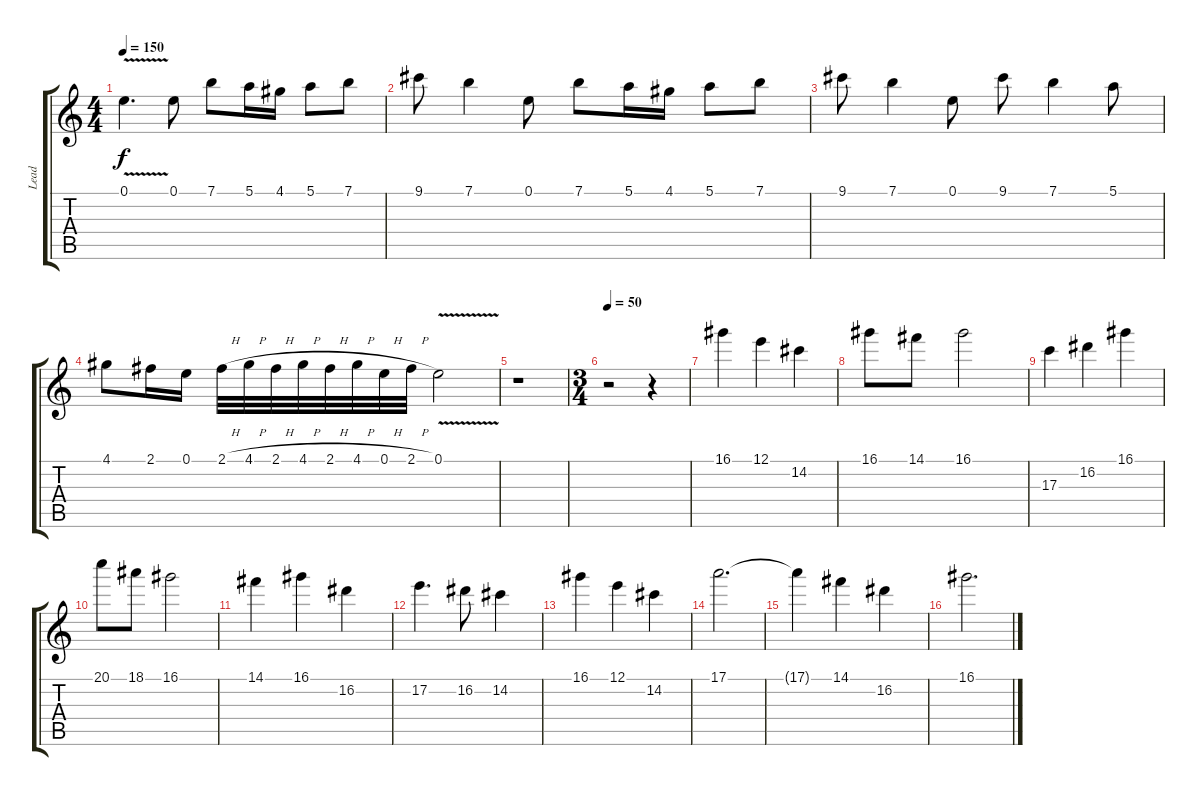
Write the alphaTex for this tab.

\track ("Lead" "Lead") {instrument overdrivenguitar}
\staff {score tabs}
\tuning (E4 B3 G3 D3 A2 E2) {hide}
\ts (4 4)
\tempo 150
\clef g2
\ks c
0.1{v}.4{d dy f} 0.1.8 7.1.8 5.1.16 4.1.16 5.1.8 7.1.8 |
9.1.8 7.1.4 0.1.8 7.1.8 5.1.16 4.1.16 5.1.8 7.1.8 |
9.1.8 7.1.4 0.1.8 9.1.8 7.1.4 5.1.8 |
4.1.8 2.1.16 0.1.16 2.1{h}.32 4.1{h}.32 2.1{h}.32 4.1{h}.32 2.1{h}.32 4.1{h}.32 0.1{h}.32 2.1{h}.32 0.1{v}.2 |
r.1 |
\ts (3 4)
\tempo 50
r.2 r.4 |
16.1.4 12.1.4 14.2.4 |
16.1.8 14.1.8 16.1.2 |
17.3.4 16.2.4 16.1.4 |
20.1.8 18.1.8 16.1.2 |
14.1.4 16.1.4 16.2.4 |
17.2.4{d} 16.2.8 14.2.4 |
16.1.4 12.1.4 14.2.4 |
17.1.2{d} |
17.1{t}.4 14.1.4 16.2.4 |
16.1.2{d}
